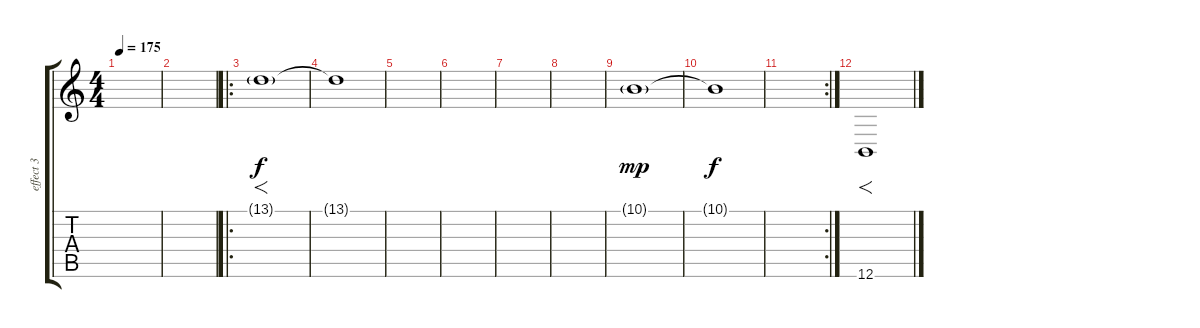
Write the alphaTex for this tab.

\track ("effect 3" "effect 3") {instrument reversecymbal}
\staff {score tabs}
\tuning (Db4 Ab3 E3 B2 Gb2 B1) {hide}
\ts (4 4)
\tempo 175
\clef g2
\ks c
|
|
\ro
13.1{g}.1{f} |
13.1{t}.1{dy f} |
|
|
|
|
10.1{g}.1{dy mp} |
10.1{t}.1{dy f} |
\rc 2
|
12.6.1{f}
